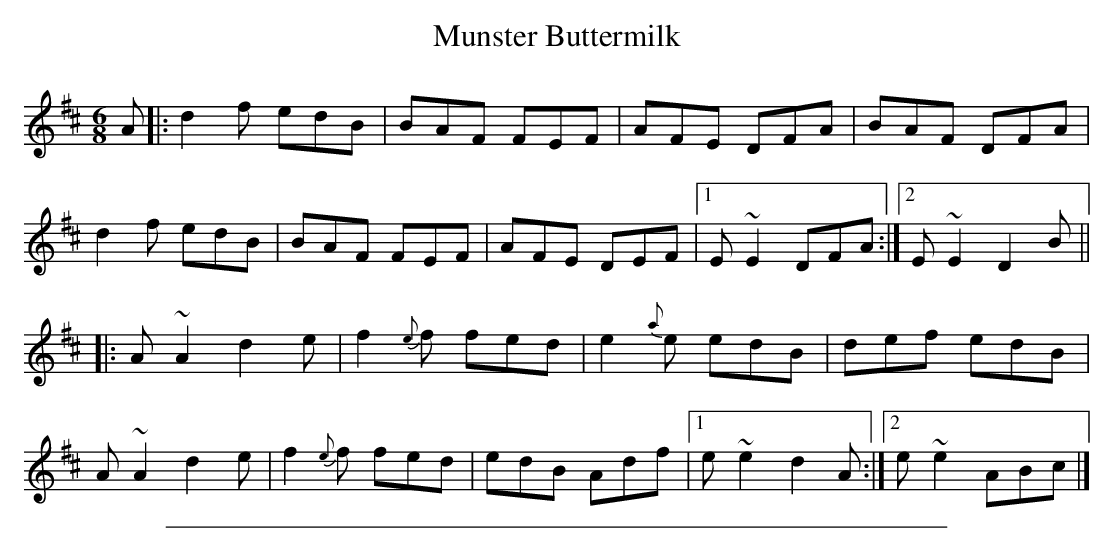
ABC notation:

X:1
T: Munster Buttermilk
M:6/8
L:1/8
K:D
A |: d2f edB | BAF FEF | AFE DFA | BAF DFA |
     d2f edB | BAF FEF | AFE DEF |1 E~E2 DFA :|2 E~E2 D2B ||
 |: A~A2 d2e | f2{e}f fed | e2{a}e edB | def edB |
    A~A2 d2e | f2{e}f fed | edB Adf |1 e~e2 d2A :|2 e~e2 ABc |]
